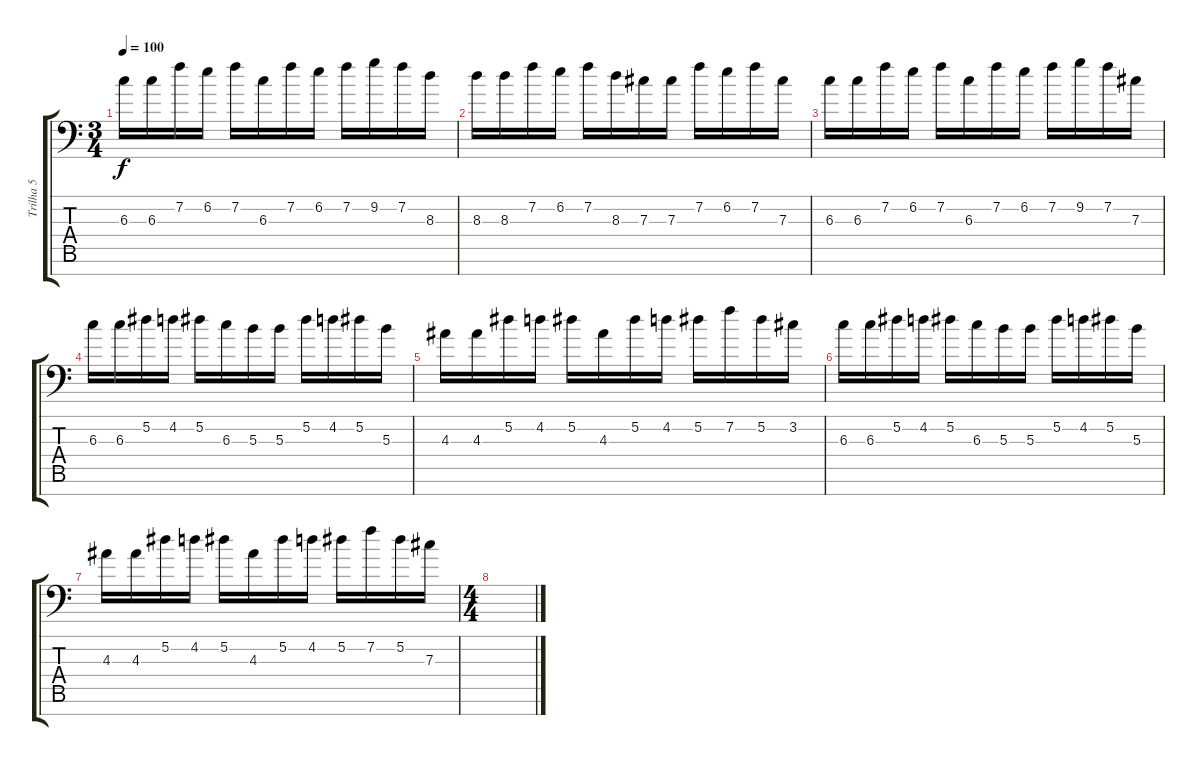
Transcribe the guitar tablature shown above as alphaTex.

\track ("Trilha 5" "Trilha 5") {instrument distortionguitar}
\staff {score tabs}
\tuning (Eb4 Bb3 Gb3 Db3 Ab2 Eb2 Bb1) {hide}
\ts (3 4)
\tempo 100
\clef f4
\ks c
6.3.16{dy f} 6.3.16 7.2.16 6.2.16 7.2.16 6.3.16 7.2.16 6.2.16 7.2.16 9.2.16 7.2.16 8.3.16 |
8.3.16 8.3.16 7.2.16 6.2.16 7.2.16 8.3.16 7.3.16 7.3.16 7.2.16 6.2.16 7.2.16 7.3.16 |
6.3.16 6.3.16 7.2.16 6.2.16 7.2.16 6.3.16 7.2.16 6.2.16 7.2.16 9.2.16 7.2.16 7.3.16 |
6.3.16 6.3.16 5.2.16 4.2.16 5.2.16 6.3.16 5.3.16 5.3.16 5.2.16 4.2.16 5.2.16 5.3.16 |
4.3.16 4.3.16 5.2.16 4.2.16 5.2.16 4.3.16 5.2.16 4.2.16 5.2.16 7.2.16 5.2.16 3.2.16 |
6.3.16 6.3.16 5.2.16 4.2.16 5.2.16 6.3.16 5.3.16 5.3.16 5.2.16 4.2.16 5.2.16 5.3.16 |
4.3.16 4.3.16 5.2.16 4.2.16 5.2.16 4.3.16 5.2.16 4.2.16 5.2.16 7.2.16 5.2.16 7.3.16 |
\ts (4 4)
